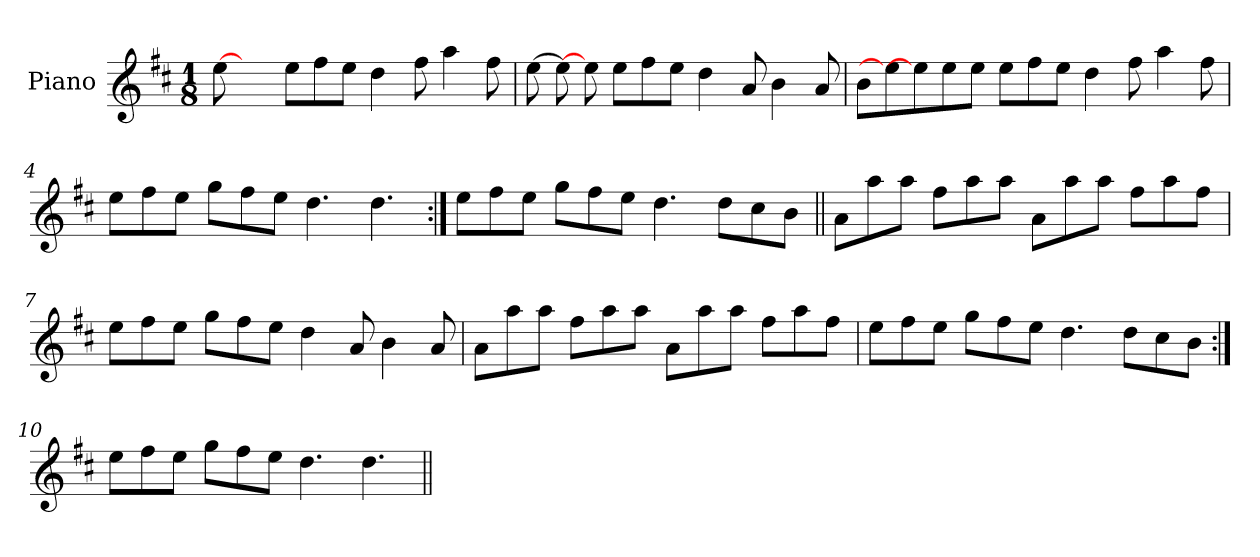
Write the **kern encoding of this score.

**kern
*part1
*staff1
*I"Piano
*I'Pno
*clefG2
*k[f#c#]
*D:
*M1/8
=1
[8ee\
4ryy
8ee\L
8ff#\
8ee\J
4dd\
8ff#\
4aa\
8ff#\
=2
[8ee\
8ee\_
8ee\
8ee\L
8ff#\
8ee\J
4dd\
8a/
4b\
8a/
=3
8b\L
8ee\]
8ee\]
8ee\
8ee\J
8ee\L
8ff#\
8ee\J
4dd\
8ff#\
4aa\
8ff#\
!!LO:LB:g=z
=4
8ee\L
8ff#\
8ee\J
8gg\L
8ff#\
8ee\J
4.dd\
4.dd\
=5:|!
8ee\L
8ff#\
8ee\J
8gg\L
8ff#\
8ee\J
4.dd\
8dd\L
8cc#\
8b\J
=6||
8a\L
8aa\
8aa\J
8ff#\L
8aa\
8aa\J
8a\L
8aa\
8aa\J
8ff#\L
8aa\
8ff#\J
!!LO:LB:g=z
=7
8ee\L
8ff#\
8ee\J
8gg\L
8ff#\
8ee\J
4dd\
8a/
4b\
8a/
=8
8a\L
8aa\
8aa\J
8ff#\L
8aa\
8aa\J
8a\L
8aa\
8aa\J
8ff#\L
8aa\
8ff#\J
=9
8ee\L
8ff#\
8ee\J
8gg\L
8ff#\
8ee\J
4.dd\
8dd\L
8cc#\
8b\J
!!LO:LB:g=z
=10:|!
8ee\L
8ff#\
8ee\J
8gg\L
8ff#\
8ee\J
4.dd\
4.dd\
=||
*-
